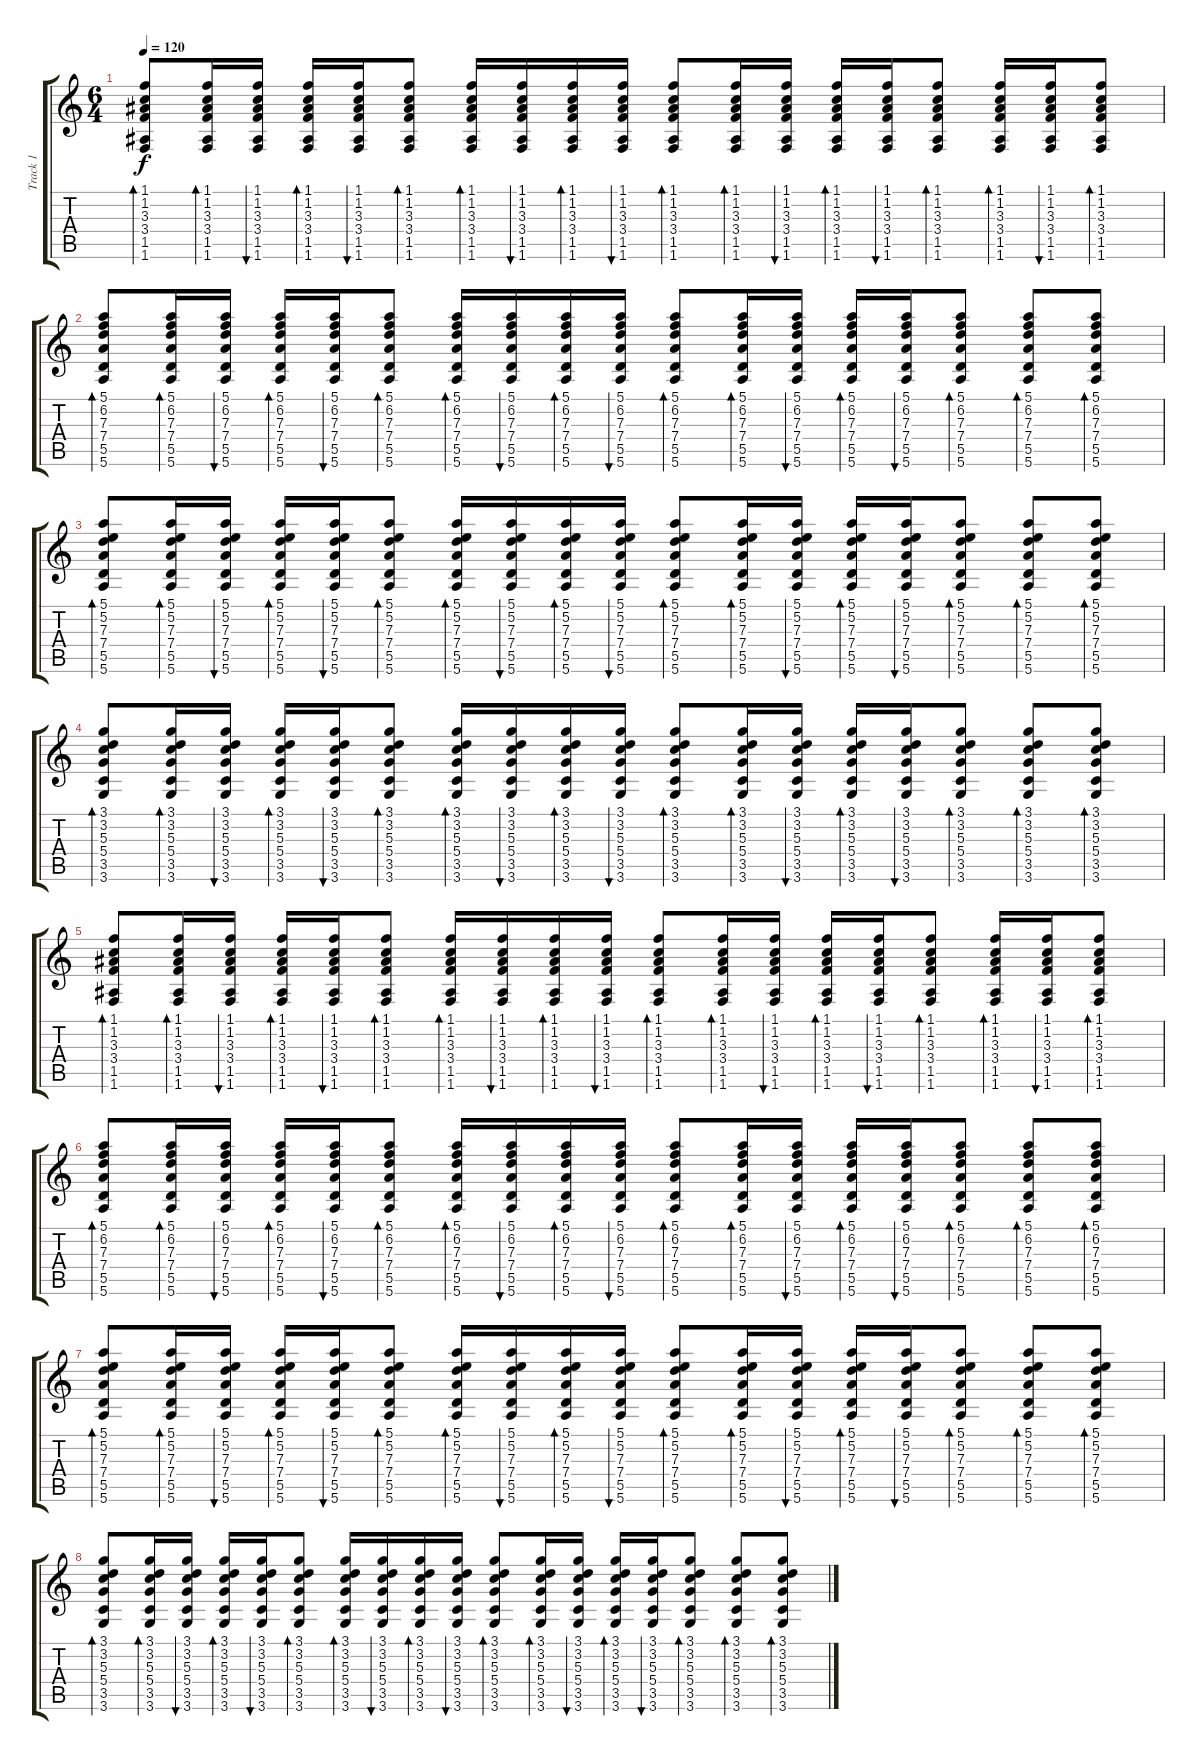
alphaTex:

\track ("Track 1" "Track 1") {instrument acousticguitarsteel}
\staff {score tabs}
\tuning (E4 B3 G3 D3 A2 E2) {hide}
\ts (6 4)
\tempo 120
\clef g2
\ks c
(1.1 1.2 3.3 3.4 1.5 1.6).8{bd 60 dy f} (1.1 1.2 3.3 3.4 1.5 1.6).16{bd 60} (1.1 1.2 3.3 3.4 1.5 1.6).16{bu 60} (1.1 1.2 3.3 3.4 1.5 1.6).16{bd 60} (1.1 1.2 3.3 3.4 1.5 1.6).16{bu 60} (1.1 1.2 3.3 3.4 1.5 1.6).8{bd 60} (1.1 1.2 3.3 3.4 1.5 1.6).16{bd 60} (1.1 1.2 3.3 3.4 1.5 1.6).16{bu 60} (1.1 1.2 3.3 3.4 1.5 1.6).16{bd 60} (1.1 1.2 3.3 3.4 1.5 1.6).16{bu 60} (1.1 1.2 3.3 3.4 1.5 1.6).8{bd 60} (1.1 1.2 3.3 3.4 1.5 1.6).16{bd 60} (1.1 1.2 3.3 3.4 1.5 1.6).16{bu 60} (1.1 1.2 3.3 3.4 1.5 1.6).16{bd 60} (1.1 1.2 3.3 3.4 1.5 1.6).16{bu 60} (1.1 1.2 3.3 3.4 1.5 1.6).8{bd 60} (1.1 1.2 3.3 3.4 1.5 1.6).16{bd 60} (1.1 1.2 3.3 3.4 1.5 1.6).16{bu 60} (1.1 1.2 3.3 3.4 1.5 1.6).8{bd 60} |
(5.1 6.2 7.3 7.4 5.5 5.6).8{bd 60 volume 7} (5.1 6.2 7.3 7.4 5.5 5.6).16{bd 60} (5.1 6.2 7.3 7.4 5.5 5.6).16{bu 60} (5.1 6.2 7.3 7.4 5.5 5.6).16{bd 60} (5.1 6.2 7.3 7.4 5.5 5.6).16{bu 60} (5.1 6.2 7.3 7.4 5.5 5.6).8{bd 60} (5.1 6.2 7.3 7.4 5.5 5.6).16{bd 60} (5.1 6.2 7.3 7.4 5.5 5.6).16{bu 60} (5.1 6.2 7.3 7.4 5.5 5.6).16{bd 60} (5.1 6.2 7.3 7.4 5.5 5.6).16{bu 60} (5.1 6.2 7.3 7.4 5.5 5.6).8{bd 60} (5.1 6.2 7.3 7.4 5.5 5.6).16{bd 60} (5.1 6.2 7.3 7.4 5.5 5.6).16{bu 60} (5.1 6.2 7.3 7.4 5.5 5.6).16{bd 60} (5.1 6.2 7.3 7.4 5.5 5.6).16{bu 60} (5.1 6.2 7.3 7.4 5.5 5.6).8{bd 60} (5.1 6.2 7.3 7.4 5.5 5.6).8{bd 60} (5.1 6.2 7.3 7.4 5.5 5.6).8{bd 60} |
(5.1 5.2 7.3 7.4 5.5 5.6).8{bd 60} (5.1 5.2 7.3 7.4 5.5 5.6).16{bd 60} (5.1 5.2 7.3 7.4 5.5 5.6).16{bu 60} (5.1 5.2 7.3 7.4 5.5 5.6).16{bd 60} (5.1 5.2 7.3 7.4 5.5 5.6).16{bu 60} (5.1 5.2 7.3 7.4 5.5 5.6).8{bd 60} (5.1 5.2 7.3 7.4 5.5 5.6).16{bd 60} (5.1 5.2 7.3 7.4 5.5 5.6).16{bu 60} (5.1 5.2 7.3 7.4 5.5 5.6).16{bd 60} (5.1 5.2 7.3 7.4 5.5 5.6).16{bu 60} (5.1 5.2 7.3 7.4 5.5 5.6).8{bd 60} (5.1 5.2 7.3 7.4 5.5 5.6).16{bd 60} (5.1 5.2 7.3 7.4 5.5 5.6).16{bu 60} (5.1 5.2 7.3 7.4 5.5 5.6).16{bd 60} (5.1 5.2 7.3 7.4 5.5 5.6).16{bu 60} (5.1 5.2 7.3 7.4 5.5 5.6).8{bd 60} (5.1 5.2 7.3 7.4 5.5 5.6).8{bd 60} (5.1 5.2 7.3 7.4 5.5 5.6).8{bd 60} |
(3.1 3.2 5.3 5.4 3.5 3.6).8{bd 60} (3.1 3.2 5.3 5.4 3.5 3.6).16{bd 60} (3.1 3.2 5.3 5.4 3.5 3.6).16{bu 60} (3.1 3.2 5.3 5.4 3.5 3.6).16{bd 60} (3.1 3.2 5.3 5.4 3.5 3.6).16{bu 60} (3.1 3.2 5.3 5.4 3.5 3.6).8{bd 60} (3.1 3.2 5.3 5.4 3.5 3.6).16{bd 60} (3.1 3.2 5.3 5.4 3.5 3.6).16{bu 60} (3.1 3.2 5.3 5.4 3.5 3.6).16{bd 60} (3.1 3.2 5.3 5.4 3.5 3.6).16{bu 60} (3.1 3.2 5.3 5.4 3.5 3.6).8{bd 60} (3.1 3.2 5.3 5.4 3.5 3.6).16{bd 60} (3.1 3.2 5.3 5.4 3.5 3.6).16{bu 60} (3.1 3.2 5.3 5.4 3.5 3.6).16{bd 60} (3.1 3.2 5.3 5.4 3.5 3.6).16{bu 60} (3.1 3.2 5.3 5.4 3.5 3.6).8{bd 60} (3.1 3.2 5.3 5.4 3.5 3.6).8{bd 60} (3.1 3.2 5.3 5.4 3.5 3.6).8{bd 60} |
(1.1 1.2 3.3 3.4 1.5 1.6).8{bd 60} (1.1 1.2 3.3 3.4 1.5 1.6).16{bd 60} (1.1 1.2 3.3 3.4 1.5 1.6).16{bu 60} (1.1 1.2 3.3 3.4 1.5 1.6).16{bd 60} (1.1 1.2 3.3 3.4 1.5 1.6).16{bu 60} (1.1 1.2 3.3 3.4 1.5 1.6).8{bd 60} (1.1 1.2 3.3 3.4 1.5 1.6).16{bd 60} (1.1 1.2 3.3 3.4 1.5 1.6).16{bu 60} (1.1 1.2 3.3 3.4 1.5 1.6).16{bd 60} (1.1 1.2 3.3 3.4 1.5 1.6).16{bu 60} (1.1 1.2 3.3 3.4 1.5 1.6).8{bd 60} (1.1 1.2 3.3 3.4 1.5 1.6).16{bd 60} (1.1 1.2 3.3 3.4 1.5 1.6).16{bu 60} (1.1 1.2 3.3 3.4 1.5 1.6).16{bd 60} (1.1 1.2 3.3 3.4 1.5 1.6).16{bu 60} (1.1 1.2 3.3 3.4 1.5 1.6).8{bd 60} (1.1 1.2 3.3 3.4 1.5 1.6).16{bd 60} (1.1 1.2 3.3 3.4 1.5 1.6).16{bu 60} (1.1 1.2 3.3 3.4 1.5 1.6).8{bd 60} |
(5.1 6.2 7.3 7.4 5.5 5.6).8{bd 60 volume 7} (5.1 6.2 7.3 7.4 5.5 5.6).16{bd 60} (5.1 6.2 7.3 7.4 5.5 5.6).16{bu 60} (5.1 6.2 7.3 7.4 5.5 5.6).16{bd 60} (5.1 6.2 7.3 7.4 5.5 5.6).16{bu 60} (5.1 6.2 7.3 7.4 5.5 5.6).8{bd 60} (5.1 6.2 7.3 7.4 5.5 5.6).16{bd 60} (5.1 6.2 7.3 7.4 5.5 5.6).16{bu 60} (5.1 6.2 7.3 7.4 5.5 5.6).16{bd 60} (5.1 6.2 7.3 7.4 5.5 5.6).16{bu 60} (5.1 6.2 7.3 7.4 5.5 5.6).8{bd 60} (5.1 6.2 7.3 7.4 5.5 5.6).16{bd 60} (5.1 6.2 7.3 7.4 5.5 5.6).16{bu 60} (5.1 6.2 7.3 7.4 5.5 5.6).16{bd 60} (5.1 6.2 7.3 7.4 5.5 5.6).16{bu 60} (5.1 6.2 7.3 7.4 5.5 5.6).8{bd 60} (5.1 6.2 7.3 7.4 5.5 5.6).8{bd 60} (5.1 6.2 7.3 7.4 5.5 5.6).8{bd 60} |
(5.1 5.2 7.3 7.4 5.5 5.6).8{bd 60} (5.1 5.2 7.3 7.4 5.5 5.6).16{bd 60} (5.1 5.2 7.3 7.4 5.5 5.6).16{bu 60} (5.1 5.2 7.3 7.4 5.5 5.6).16{bd 60} (5.1 5.2 7.3 7.4 5.5 5.6).16{bu 60} (5.1 5.2 7.3 7.4 5.5 5.6).8{bd 60} (5.1 5.2 7.3 7.4 5.5 5.6).16{bd 60} (5.1 5.2 7.3 7.4 5.5 5.6).16{bu 60} (5.1 5.2 7.3 7.4 5.5 5.6).16{bd 60} (5.1 5.2 7.3 7.4 5.5 5.6).16{bu 60} (5.1 5.2 7.3 7.4 5.5 5.6).8{bd 60} (5.1 5.2 7.3 7.4 5.5 5.6).16{bd 60} (5.1 5.2 7.3 7.4 5.5 5.6).16{bu 60} (5.1 5.2 7.3 7.4 5.5 5.6).16{bd 60} (5.1 5.2 7.3 7.4 5.5 5.6).16{bu 60} (5.1 5.2 7.3 7.4 5.5 5.6).8{bd 60} (5.1 5.2 7.3 7.4 5.5 5.6).8{bd 60} (5.1 5.2 7.3 7.4 5.5 5.6).8{bd 60} |
(3.1 3.2 5.3 5.4 3.5 3.6).8{bd 60} (3.1 3.2 5.3 5.4 3.5 3.6).16{bd 60} (3.1 3.2 5.3 5.4 3.5 3.6).16{bu 60} (3.1 3.2 5.3 5.4 3.5 3.6).16{bd 60} (3.1 3.2 5.3 5.4 3.5 3.6).16{bu 60} (3.1 3.2 5.3 5.4 3.5 3.6).8{bd 60} (3.1 3.2 5.3 5.4 3.5 3.6).16{bd 60} (3.1 3.2 5.3 5.4 3.5 3.6).16{bu 60} (3.1 3.2 5.3 5.4 3.5 3.6).16{bd 60} (3.1 3.2 5.3 5.4 3.5 3.6).16{bu 60} (3.1 3.2 5.3 5.4 3.5 3.6).8{bd 60} (3.1 3.2 5.3 5.4 3.5 3.6).16{bd 60} (3.1 3.2 5.3 5.4 3.5 3.6).16{bu 60} (3.1 3.2 5.3 5.4 3.5 3.6).16{bd 60} (3.1 3.2 5.3 5.4 3.5 3.6).16{bu 60} (3.1 3.2 5.3 5.4 3.5 3.6).8{bd 60} (3.1 3.2 5.3 5.4 3.5 3.6).8{bd 60} (3.1 3.2 5.3 5.4 3.5 3.6).8{bd 60}
